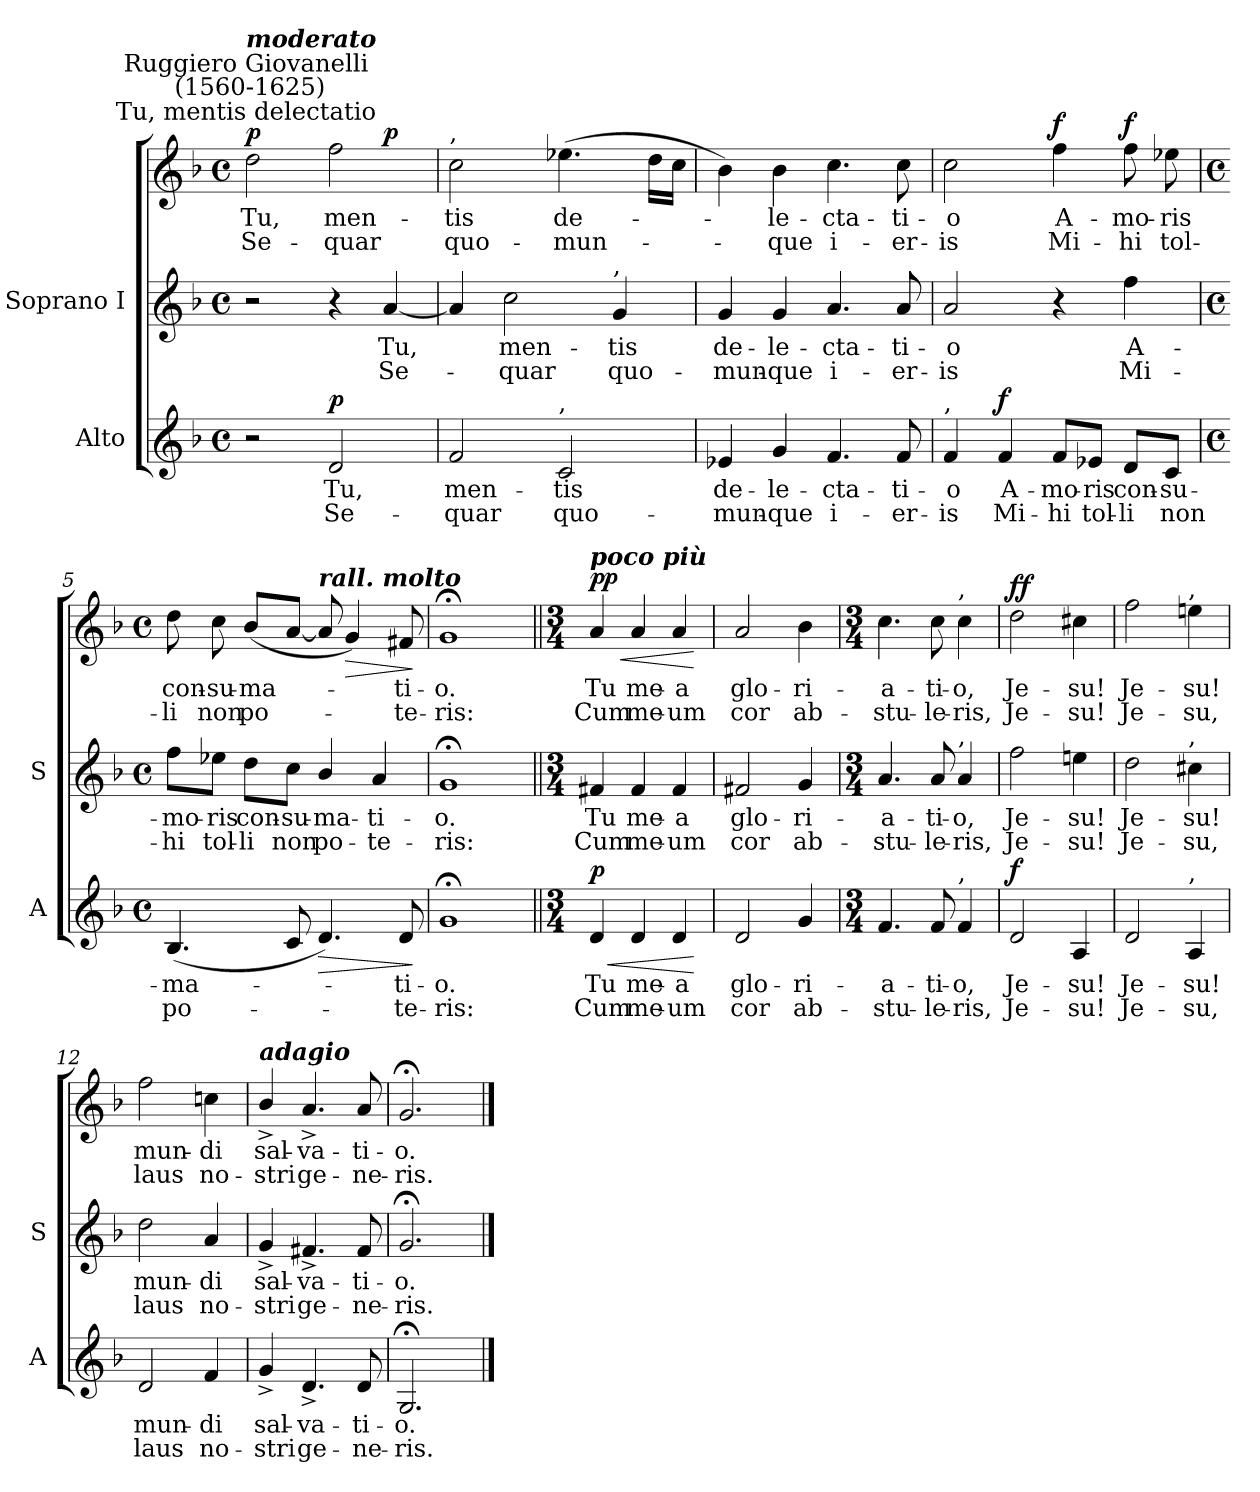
**kern	**text	**text	**dynam	**kern	**text	**text	**kern	**text	**text	**dynam
*part2	*part2	*part2	*part2	*part1	*part1	*part1	*part1	*part1	*part1	*part1
*staff3	*staff3	*staff3	*staff3	*staff2	*staff2	*staff2	*staff1	*staff1	*staff1	*staff1/2
*I"Alto	*	*	*	*I"Soprano I	*	*	*	*	*	*
*I'A	*	*	*	*I'S	*	*	*	*	*	*
*clefG2	*	*	*	*clefG2	*	*	*clefG2	*	*	*
*k[b-]	*	*	*	*k[b-]	*	*	*k[b-]	*	*	*
*F:	*	*	*	*F:	*	*	*F:	*	*	*
*M4/4	*	*	*	*M4/4	*	*	*M4/4	*	*	*
*met(c)	*	*	*	*met(c)	*	*	*met(c)	*	*	*
=1	=1	=1	=1	=1	=1	=1	=1	=1	=1	=1
!	!	!	!	!	!	!	!LO:TX:a:cj:t=Tu, mentis delectatio	!	!	!
!	!	!	!	!	!	!	!LO:TX:a:cj:t=Ruggiero Giovanelli\n (1560-1625)	!	!	!
!	!	!	!	!	!	!	!LO:TX:a:Bi:t=moderato	!	!	!
!	!	!	!	!	!	!	!	!LO:LY:b	!LO:LY:b	!LO:DY:b
2r	.	.	.	2r	.	.	2dd	Tu,	Se-	p
!	!LO:LY:b	!LO:LY:b	!LO:DY:b	!	!	!	!	!LO:LY:b	!LO:LY:b	!
2d	Tu,	Se-	p	4r	.	.	2ff	-men-	-quar	.
!	!	!	!	!	!LO:LY:b	!LO:LY:b	!	!	!	!LO:DY:b=2
.	.	.	.	[4a	Tu,	Se-	.	.	.	p
=2	=2	=2	=2	=2	=2	=2	=2	=2	=2	=2
!	!	!	!	!	!	!	!LO:TX:a:t=,	!	!	!
!	!LO:LY:b	!LO:LY:b	!	!	!	!	!	!LO:LY:b	!LO:LY:b	!
2f	-men-	-quar	.	4a]	.	.	2cc	tis	quo-	.
!	!	!	!	!	!LO:LY:b	!LO:LY:b	!	!	!	!
.	.	.	.	2cc	men-	-quar	.	.	.	.
!LO:TX:a:t=,	!	!	!	!	!	!	!	!	!	!
!	!LO:LY:b	!LO:LY:b	!	!	!	!	!	!LO:LY:b	!LO:LY:b	!
2c	tis	quo-	.	.	.	.	(>4.ee-X	-de-	mun-	.
!	!	!	!	!LO:TX:a:t=,	!	!	!	!	!	!
!	!	!	!	!	!LO:LY:b	!LO:LY:b	!	!	!	!
.	.	.	.	4g	tis	quo-	.	.	.	.
.	.	.	.	.	.	.	16ddLL	.	.	.
.	.	.	.	.	.	.	16ccJJ	.	.	.
=3	=3	=3	=3	=3	=3	=3	=3	=3	=3	=3
!	!LO:LY:b	!LO:LY:b	!	!	!LO:LY:b	!LO:LY:b	!	!	!	!
4e-X	-de-	-mun-	.	4g	-de-	-mun-	4b-)	.	.	.
!	!LO:LY:b	!LO:LY:b	!	!	!LO:LY:b	!LO:LY:b	!	!LO:LY:b	!LO:LY:b	!
4g	-le-	-que	.	4g	-le-	-que	4b-	-le-	-que	.
!	!LO:LY:b	!LO:LY:b	!	!	!LO:LY:b	!LO:LY:b	!	!LO:LY:b	!LO:LY:b	!
4.f	cta-	-i-	.	4.a	cta-	-i-	4.cc	cta-	-i-	.
!	!LO:LY:b	!LO:LY:b	!	!	!LO:LY:b	!LO:LY:b	!	!LO:LY:b	!LO:LY:b	!
8f	-ti-	-er-	.	8a	-ti-	-er-	8cc	-ti-	-er-	.
=4	=4	=4	=4	=4	=4	=4	=4	=4	=4	=4
!LO:TX:a:t=,	!	!	!	!	!	!	!	!	!	!
!	!LO:LY:b	!LO:LY:b	!	!	!LO:LY:b	!LO:LY:b	!	!LO:LY:b	!LO:LY:b	!
4f	-o	is	.	2a	-o	is	2cc	-o	is	.
!	!LO:LY:b	!LO:LY:b	!LO:DY:b	!	!	!	!	!	!	!
4f	A-	-Mi-	f	.	.	.	.	.	.	.
!	!LO:LY:b	!LO:LY:b	!	!	!	!	!	!LO:LY:b	!LO:LY:b	!LO:DY:b
8f/L	-mo-	-hi	.	4r	.	.	4ff	A-	-Mi-	f
!	!LO:LY:b	!LO:LY:b	!	!	!	!	!	!	!	!
8e-X/J	ris	tol-	.	.	.	.	.	.	.	.
!	!LO:LY:b	!LO:LY:b	!	!	!LO:LY:b	!LO:LY:b	!	!LO:LY:b	!LO:LY:b	!LO:DY:b=2
8d/L	-con-	-li	.	4ff	A-	-Mi-	8ff	-mo-	-hi	f
!	!LO:LY:b	!LO:LY:b	!	!	!	!	!	!LO:LY:b	!LO:LY:b	!
8c/J	su-	-non	.	.	.	.	8ee-X	ris	tol-	.
!!LO:LB:g=z
=5	=5	=5	=5	=5	=5	=5	=5	=5	=5	=5
*M4/4	*	*	*	*M4/4	*	*	*M4/4	*	*	*
*met(c)	*	*	*	*met(c)	*	*	*met(c)	*	*	*
!	!LO:LY:b	!LO:LY:b	!	!	!LO:LY:b	!LO:LY:b	!	!LO:LY:b	!LO:LY:b	!
(<4.B-	ma-	po-	.	8ff\L	-mo-	-hi	8dd	-con-	-li	.
!	!	!	!	!	!LO:LY:b	!LO:LY:b	!	!LO:LY:b	!LO:LY:b	!
.	.	.	.	8ee-X\J	ris	tol-	8cc	su-	-non	.
!	!	!	!	!	!LO:LY:b	!LO:LY:b	!	!LO:LY:b	!LO:LY:b	!
.	.	.	.	8dd\L	-con-	-li	(<8b-L	ma-	po-	.
!	!	!	!	!	!LO:LY:b	!LO:LY:b	!	!	!	!
8c	.	.	.	8cc\J	su-	-non	[8aJ	.	.	.
!	!	!	!	!	!	!	!LO:TX:a:Bi:t=rall. molto	!	!	!
!	!	!	!LO:HP:b	!	!LO:LY:b	!LO:LY:b	!	!	!	!
4.d)	.	.	>	4b-/	ma-	-po-	8a]	.	.	.
!	!	!	!	!	!	!	!	!	!	!LO:HP:b
.	.	.	.	.	.	.	4g)	.	.	>
!	!	!	!	!	!LO:LY:b	!LO:LY:b	!	!	!	!
.	.	.	.	4a	-ti-	-te-	.	.	.	.
!	!LO:LY:b	!LO:LY:b	!	!	!	!	!	!LO:LY:b	!LO:LY:b	!
8d	ti-	-te-	.	.	.	.	8f#X	ti-	-te-	.
.	.	.	]	.	.	.	.	.	.	]
=6	=6	=6	=6	=6	=6	=6	=6	=6	=6	=6
!	!LO:LY:b	!LO:LY:b	!	!	!LO:LY:b	!LO:LY:b	!	!LO:LY:b	!LO:LY:b	!
1g;<	-o.	ris:	.	1g;<	o.	ris:	1g;<	-o.	ris:	.
=7||	=7||	=7||	=7||	=7||	=7||	=7||	=7||	=7||	=7||	=7||
*M3/4	*	*	*	*M3/4	*	*	*M3/4	*	*	*
!	!	!	!	!	!	!	!LO:TX:a:Bi:t=poco più	!	!	!
!	!LO:LY:b	!LO:LY:b	!LO:HP:b	!	!LO:LY:b	!LO:LY:b	!	!LO:LY:b	!LO:LY:b	!LO:HP:b
!	!	!	!LO:DY:n=1:b	!	!	!	!	!	!	!LO:DY:n=1:b=2
!	!	!	!	!	!	!	!	!	!	!LO:DY:n=2:b
4d	Tu	Cum	< p	4f#X	Tu	Cum	4a	Tu	Cum	< p p
!	!LO:LY:b	!LO:LY:b	!	!	!LO:LY:b	!LO:LY:b	!	!LO:LY:b	!LO:LY:b	!
4d	me-	-me-	.	4f#	me-	-me-	4a	me-	-me-	.
!	!LO:LY:b	!LO:LY:b	!	!	!LO:LY:b	!LO:LY:b	!	!LO:LY:b	!LO:LY:b	!
4d	-a	um	.	4f#	-a	um	4a	-a	um	.
.	.	.	[	.	.	.	.	.	.	[
=8	=8	=8	=8	=8	=8	=8	=8	=8	=8	=8
!	!LO:LY:b	!LO:LY:b	!	!	!LO:LY:b	!LO:LY:b	!	!LO:LY:b	!LO:LY:b	!
2d	glo-	-cor	.	2f#X	-glo-	-cor	2a	glo-	-cor	.
!	!LO:LY:b	!LO:LY:b	!	!	!LO:LY:b	!LO:LY:b	!	!LO:LY:b	!LO:LY:b	!
4g	ri-	-ab-	.	4g	ri-	-ab-	4b-	ri-	-ab-	.
!!LO:LB:g=z
=9	=9	=9	=9	=9	=9	=9	=9	=9	=9	=9
*M3/4	*	*	*	*M3/4	*	*	*M3/4	*	*	*
!	!LO:LY:b	!LO:LY:b	!	!	!LO:LY:b	!LO:LY:b	!	!LO:LY:b	!LO:LY:b	!
4.f	-a-	-stu-	.	4.a	a-	-stu-	4.cc	-a-	-stu-	.
!	!LO:LY:b	!LO:LY:b	!	!	!LO:LY:b	!LO:LY:b	!	!LO:LY:b	!LO:LY:b	!
8f	-ti-	-le-	.	8a	-ti-	-le-	8cc	-ti-	-le-	.
!	!	!	!	!	!	!	!LO:TX:a:t=,	!	!	!
!	!	!	!	!LO:TX:a:t=,	!	!	!	!	!	!
!LO:TX:a:t=,	!	!	!	!	!	!	!	!	!	!
!	!LO:LY:b	!LO:LY:b	!	!	!LO:LY:b	!LO:LY:b	!	!LO:LY:b	!LO:LY:b	!
4f	-o,	ris,	.	4a	-o,	ris,	4cc	-o,	ris,	.
=10	=10	=10	=10	=10	=10	=10	=10	=10	=10	=10
!	!LO:LY:b	!LO:LY:b	!LO:DY:b	!	!LO:LY:b	!LO:LY:b	!	!LO:LY:b	!LO:LY:b	!LO:DY:b=2
!	!	!	!	!	!	!	!	!	!	!LO:DY:n=1:b
2d	Je-	-Je-	f	2ff	Je-	-Je-	2dd	Je-	-Je-	f f
!	!LO:LY:b	!LO:LY:b	!	!	!LO:LY:b	!LO:LY:b	!	!LO:LY:b	!LO:LY:b	!
4A	-su!	su!	.	4een	-su!	su!	4cc#X	-su!	su!	.
=11	=11	=11	=11	=11	=11	=11	=11	=11	=11	=11
!	!LO:LY:b	!LO:LY:b	!	!	!LO:LY:b	!LO:LY:b	!	!LO:LY:b	!LO:LY:b	!
2d	Je-	-Je-	.	2dd	Je-	-Je-	2ff	Je-	-Je-	.
!	!	!	!	!	!	!	!LO:TX:a:t=,	!	!	!
!	!	!	!	!LO:TX:a:t=,	!	!	!	!	!	!
!LO:TX:a:t=,	!	!	!	!	!	!	!	!	!	!
!	!LO:LY:b	!LO:LY:b	!	!	!LO:LY:b	!LO:LY:b	!	!LO:LY:b	!LO:LY:b	!
4A	-su!	su,	.	4cc#X	-su!	su,	4een	-su!	su,	.
=12	=12	=12	=12	=12	=12	=12	=12	=12	=12	=12
!	!LO:LY:b	!LO:LY:b	!	!	!LO:LY:b	!LO:LY:b	!	!LO:LY:b	!LO:LY:b	!
2d	mun-	-laus	.	2dd	-mun-	-laus	2ff	mun-	-laus	.
!	!LO:LY:b	!LO:LY:b	!	!	!LO:LY:b	!LO:LY:b	!	!LO:LY:b	!LO:LY:b	!
4f	di	no-	.	4a	di	no-	4ccn	di	no-	.
=13	=13	=13	=13	=13	=13	=13	=13	=13	=13	=13
!	!	!	!	!	!	!	!LO:TX:a:Bi:t=adagio	!	!	!
!	!LO:LY:b	!LO:LY:b	!	!	!LO:LY:b	!LO:LY:b	!	!LO:LY:b	!LO:LY:b	!
4g^	-sal-	-stri	.	4g^	-sal-	-stri	4b-^/	-sal-	-stri	.
!	!LO:LY:b	!LO:LY:b	!	!	!LO:LY:b	!LO:LY:b	!	!LO:LY:b	!LO:LY:b	!
4.d^	va-	-ge-	.	4.f#X^	va-	-ge-	4.a^	va-	-ge-	.
!	!LO:LY:b	!LO:LY:b	!	!	!LO:LY:b	!LO:LY:b	!	!LO:LY:b	!LO:LY:b	!
8d	-ti-	-ne-	.	8f#	-ti-	-ne-	8a	-ti-	-ne-	.
=14	=14	=14	=14	=14	=14	=14	=14	=14	=14	=14
!	!LO:LY:b	!LO:LY:b	!	!	!LO:LY:b	!LO:LY:b	!	!LO:LY:b	!LO:LY:b	!
2.G;<	-o.	ris.	.	2.g;<	o.	ris.	2.g;<	-o.	ris.	.
==	==	==	==	==	==	==	==	==	==	==
*-	*-	*-	*-	*-	*-	*-	*-	*-	*-	*-
